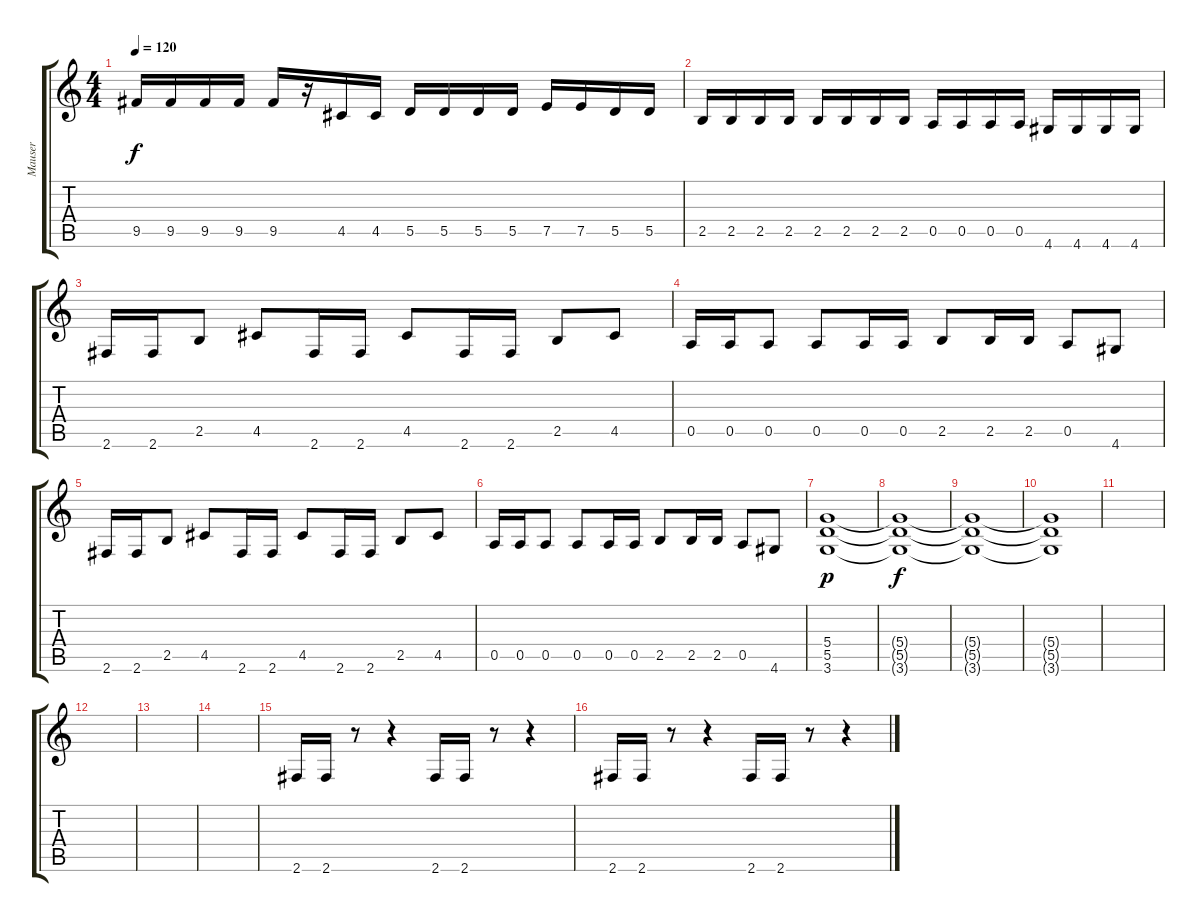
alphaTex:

\track ("Mauser" "Mauser") {instrument distortionguitar}
\staff {score tabs}
\tuning (E4 B3 G3 D3 A2 E2) {hide}
\ts (4 4)
\tempo 120
\clef g2
\ks c
9.5.16{dy f} 9.5.16 9.5.16 9.5.16 9.5.16 r.16 4.5.16 4.5.16 5.5.16 5.5.16 5.5.16 5.5.16 7.5.16 7.5.16 5.5.16 5.5.16 |
2.5.16 2.5.16 2.5.16 2.5.16 2.5.16 2.5.16 2.5.16 2.5.16 0.5.16 0.5.16 0.5.16 0.5.16 4.6.16 4.6.16 4.6.16 4.6.16 |
2.6.16 2.6.16 2.5.8 4.5.8 2.6.16 2.6.16 4.5.8 2.6.16 2.6.16 2.5.8 4.5.8 |
0.5.16 0.5.16 0.5.8 0.5.8 0.5.16 0.5.16 2.5.8 2.5.16 2.5.16 0.5.8 4.6.8 |
2.6.16 2.6.16 2.5.8 4.5.8 2.6.16 2.6.16 4.5.8 2.6.16 2.6.16 2.5.8 4.5.8 |
0.5.16 0.5.16 0.5.8 0.5.8 0.5.16 0.5.16 2.5.8 2.5.16 2.5.16 0.5.8 4.6.8 |
(5.4 5.5 3.6).1{dy p} |
(5.4{t} 5.5{t} 3.6{t}).1{dy f} |
(5.4{t} 5.5{t} 3.6{t}).1 |
(5.4{t} 5.5{t} 3.6{t}).1 |
|
|
|
|
2.6.16 2.6.16 r.8 r.4 2.6.16 2.6.16 r.8 r.4 |
2.6.16 2.6.16 r.8 r.4 2.6.16 2.6.16 r.8 r.4
